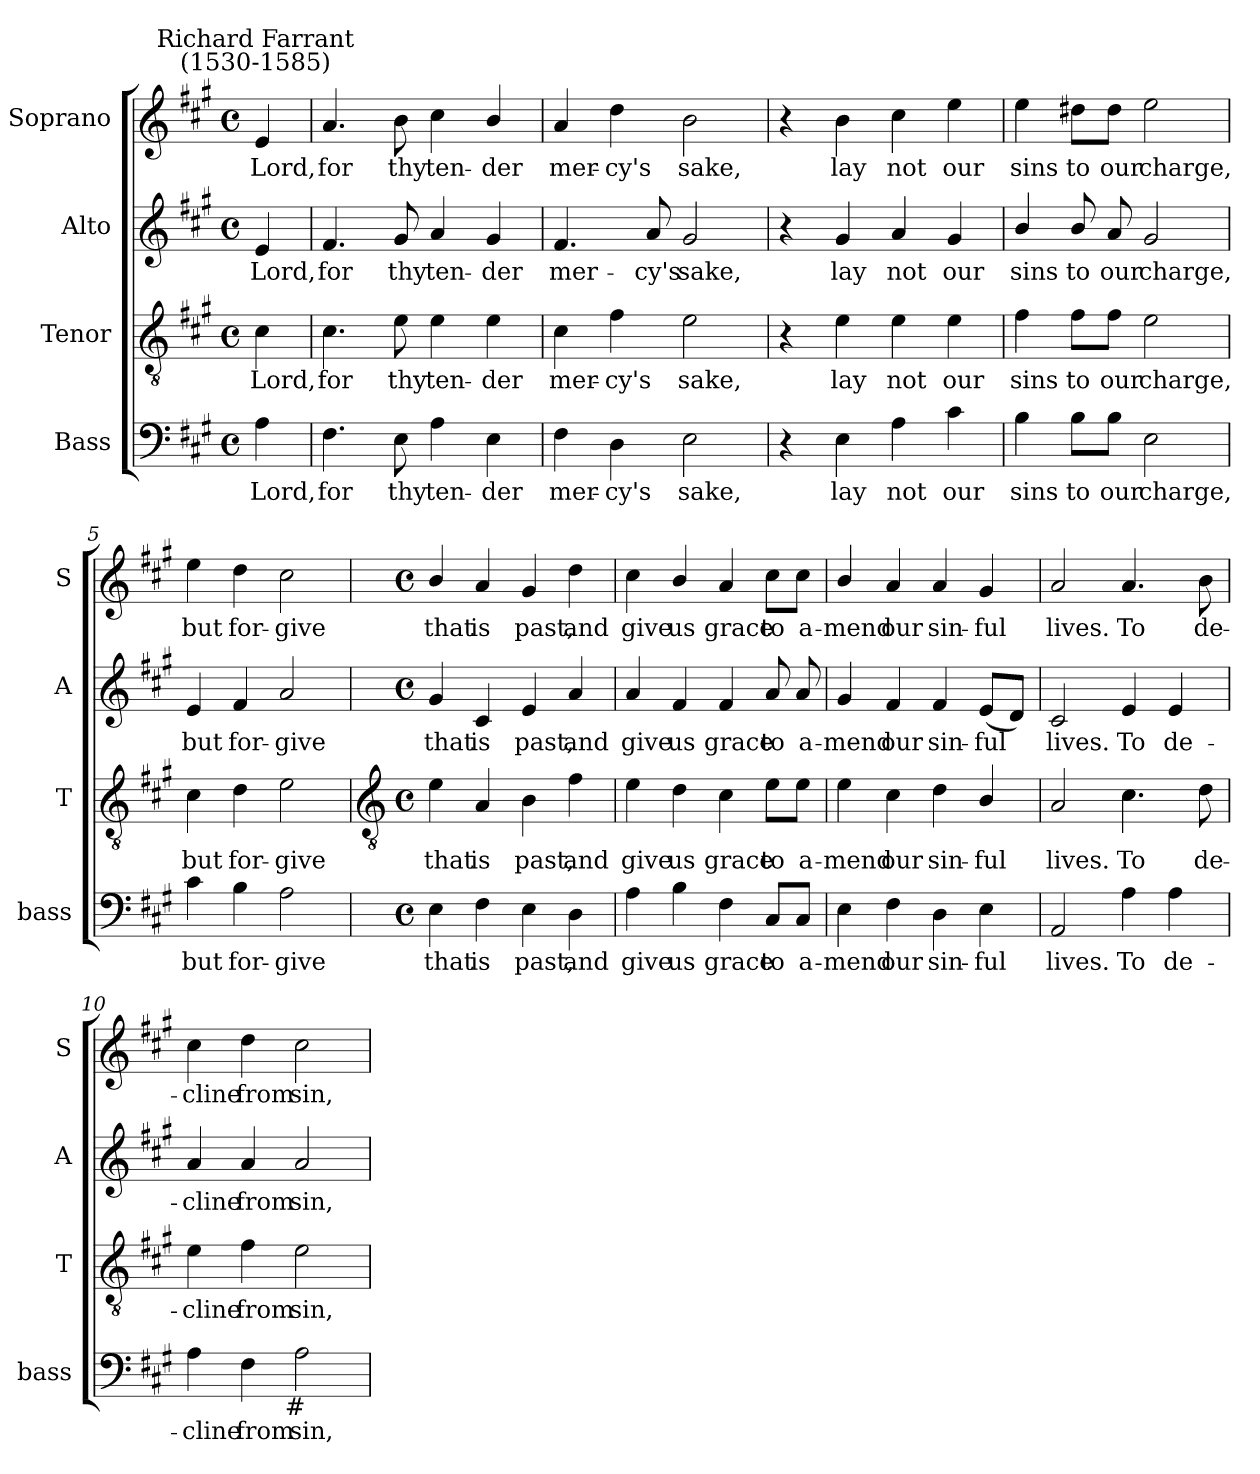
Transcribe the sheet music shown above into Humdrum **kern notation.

**kern	**text	**kern	**text	**kern	**text	**kern	**text
*part4	*part4	*part3	*part3	*part2	*part2	*part1	*part1
*staff4	*staff4	*staff3	*staff3	*staff2	*staff2	*staff1	*staff1
*I"Bass	*	*I"Tenor	*	*I"Alto	*	*I"Soprano	*
*I'bass	*	*I'T	*	*I'A	*	*I'S	*
*clefF4	*	*clefGv2	*	*clefG2	*	*clefG2	*
*k[f#c#g#]	*	*k[f#c#g#]	*	*k[f#c#g#]	*	*k[f#c#g#]	*
*A:	*	*A:	*	*A:	*	*A:	*
*M4/4	*	*M4/4	*	*M4/4	*	*M4/4	*
*met(c)	*	*met(c)	*	*met(c)	*	*met(c)	*
=	=	=	=	=	=	=	=
!	!	!	!	!	!	!LO:TX:a:cj:t=Richard Farrant\n(1530-1585)	!
!	!LO:LY:b	!	!LO:LY:b	!	!LO:LY:b	!	!LO:LY:b
4A	Lord,	4c#	Lord,	4e	Lord,	4e	Lord,
=1	=1	=1	=1	=1	=1	=1	=1
!	!LO:LY:b	!	!LO:LY:b	!	!LO:LY:b	!	!LO:LY:b
4.F#	for	4.c#	for	4.f#	for	4.a	for
!	!LO:LY:b	!	!LO:LY:b	!	!LO:LY:b	!	!LO:LY:b
8E	thy	8e	thy	8g#	thy	8b	thy
!	!LO:LY:b	!	!LO:LY:b	!	!LO:LY:b	!	!LO:LY:b
4A	ten-	4e	ten-	4a	ten-	4cc#	ten-
!	!LO:LY:b	!	!LO:LY:b	!	!LO:LY:b	!	!LO:LY:b
4E	-der	4e	-der	4g#	-der	4b/	-der
=2	=2	=2	=2	=2	=2	=2	=2
!	!LO:LY:b	!	!LO:LY:b	!	!LO:LY:b	!	!LO:LY:b
4F#	mer-	4c#	mer-	4.f#	mer-	4a	mer-
!	!LO:LY:b	!	!LO:LY:b	!	!	!	!LO:LY:b
4D	-cy's	4f#	-cy's	.	.	4dd	-cy's
!	!	!	!	!	!LO:LY:b	!	!
.	.	.	.	8a	-cy's	.	.
!	!LO:LY:b	!	!LO:LY:b	!	!LO:LY:b	!	!LO:LY:b
2E	sake,	2e	sake,	2g#	sake,	2b	sake,
=3	=3	=3	=3	=3	=3	=3	=3
4r	.	4r	.	4r	.	4r	.
!	!LO:LY:b	!	!LO:LY:b	!	!LO:LY:b	!	!LO:LY:b
4E	lay	4e	lay	4g#	lay	4b	lay
!	!LO:LY:b	!	!LO:LY:b	!	!LO:LY:b	!	!LO:LY:b
4A	not	4e	not	4a	not	4cc#	not
!	!LO:LY:b	!	!LO:LY:b	!	!LO:LY:b	!	!LO:LY:b
4c#	our	4e	our	4g#	our	4ee	our
=4	=4	=4	=4	=4	=4	=4	=4
!	!LO:LY:b	!	!LO:LY:b	!	!LO:LY:b	!	!LO:LY:b
4B	sins	4f#	sins	4b/	sins	4ee	sins
!	!LO:LY:b	!	!LO:LY:b	!	!LO:LY:b	!	!LO:LY:b
8B\L	to	8f#\L	to	8b/	to	8dd#X\L	to
!	!LO:LY:b	!	!LO:LY:b	!	!LO:LY:b	!	!LO:LY:b
8B\J	our	8f#\J	our	8a	our	8dd#\J	our
!	!LO:LY:b	!	!LO:LY:b	!	!LO:LY:b	!	!LO:LY:b
2E	charge,	2e	charge,	2g#	charge,	2ee	charge,
=5	=5	=5	=5	=5	=5	=5	=5
!	!LO:LY:b	!	!LO:LY:b	!	!LO:LY:b	!	!LO:LY:b
4c#	but	4c#	but	4e	but	4ee	but
!	!LO:LY:b	!	!LO:LY:b	!	!LO:LY:b	!	!LO:LY:b
4B	for-	4d	for-	4f#	for-	4dd	for-
!	!LO:LY:b	!	!LO:LY:b	!	!LO:LY:b	!	!LO:LY:b
2A	-give	2e	-give	2a	-give	2cc#	-give
!!LO:LB:g=z
=6	=6	=6	=6	=6	=6	=6	=6
*	*	*clefGv2	*	*	*	*	*
*M4/4	*	*M4/4	*	*M4/4	*	*M4/4	*
*met(c)	*	*met(c)	*	*met(c)	*	*met(c)	*
!	!LO:LY:b	!	!LO:LY:b	!	!LO:LY:b	!	!LO:LY:b
4E	that	4e	that	4g#	that	4b/	that
!	!LO:LY:b	!	!LO:LY:b	!	!LO:LY:b	!	!LO:LY:b
4F#	is	4A	is	4c#	is	4a	is
!	!LO:LY:b	!	!LO:LY:b	!	!LO:LY:b	!	!LO:LY:b
4E	past,	4B	past,	4e	past,	4g#	past,
!	!LO:LY:b	!	!LO:LY:b	!	!LO:LY:b	!	!LO:LY:b
4D	and	4f#	and	4a	and	4dd	and
=7	=7	=7	=7	=7	=7	=7	=7
!	!LO:LY:b	!	!LO:LY:b	!	!LO:LY:b	!	!LO:LY:b
4A	give	4e	give	4a	give	4cc#	give
!	!LO:LY:b	!	!LO:LY:b	!	!LO:LY:b	!	!LO:LY:b
4B	us	4d	us	4f#	us	4b/	us
!	!LO:LY:b	!	!LO:LY:b	!	!LO:LY:b	!	!LO:LY:b
4F#	grace	4c#	grace	4f#	grace	4a	grace
!	!LO:LY:b	!	!LO:LY:b	!	!LO:LY:b	!	!LO:LY:b
8C#/L	to	8e\L	to	8a	to	8cc#\L	to
!	!LO:LY:b	!	!LO:LY:b	!	!LO:LY:b	!	!LO:LY:b
8C#/J	a-	8e\J	a-	8a	a-	8cc#\J	a-
=8	=8	=8	=8	=8	=8	=8	=8
!	!LO:LY:b	!	!LO:LY:b	!	!LO:LY:b	!	!LO:LY:b
4E	-mend	4e	-mend	4g#	-mend	4b/	-mend
!	!LO:LY:b	!	!LO:LY:b	!	!LO:LY:b	!	!LO:LY:b
4F#	our	4c#	our	4f#	our	4a	our
!	!LO:LY:b	!	!LO:LY:b	!	!LO:LY:b	!	!LO:LY:b
4D	sin-	4d	sin-	4f#	sin-	4a	sin-
!	!LO:LY:b	!	!LO:LY:b	!	!LO:LY:b	!	!LO:LY:b
4E	-ful	4B/	-ful	(<8eL	-ful	4g#	-ful
.	.	.	.	8dJ)	.	.	.
=9	=9	=9	=9	=9	=9	=9	=9
!	!LO:LY:b	!	!LO:LY:b	!	!LO:LY:b	!	!LO:LY:b
2AA	lives.	2A	lives.	2c#	lives.	2a	lives.
!	!LO:LY:b	!	!LO:LY:b	!	!LO:LY:b	!	!LO:LY:b
4A	To	4.c#	To	4e	To	4.a	To
!	!LO:LY:b	!	!	!	!LO:LY:b	!	!
4A	de-	.	.	4e	de-	.	.
!	!	!	!LO:LY:b	!	!	!	!LO:LY:b
.	.	8d	de-	.	.	8b	de-
=10	=10	=10	=10	=10	=10	=10	=10
!	!LO:LY:b	!	!LO:LY:b	!	!LO:LY:b	!	!LO:LY:b
4A	-cline	4e	-cline	4a	-cline	4cc#	-cline
!	!LO:LY:b	!	!LO:LY:b	!	!LO:LY:b	!	!LO:LY:b
4F#	from	4f#	from	4a	from	4dd	from
!LO:TX:b:cj:t=#	!	!	!	!	!	!	!
!	!LO:LY:b	!	!LO:LY:b	!	!LO:LY:b	!	!LO:LY:b
2A	sin,	2e	sin,	2a	sin,	2cc#	sin,
=	=	=	=	=	=	=	=
*-	*-	*-	*-	*-	*-	*-	*-
